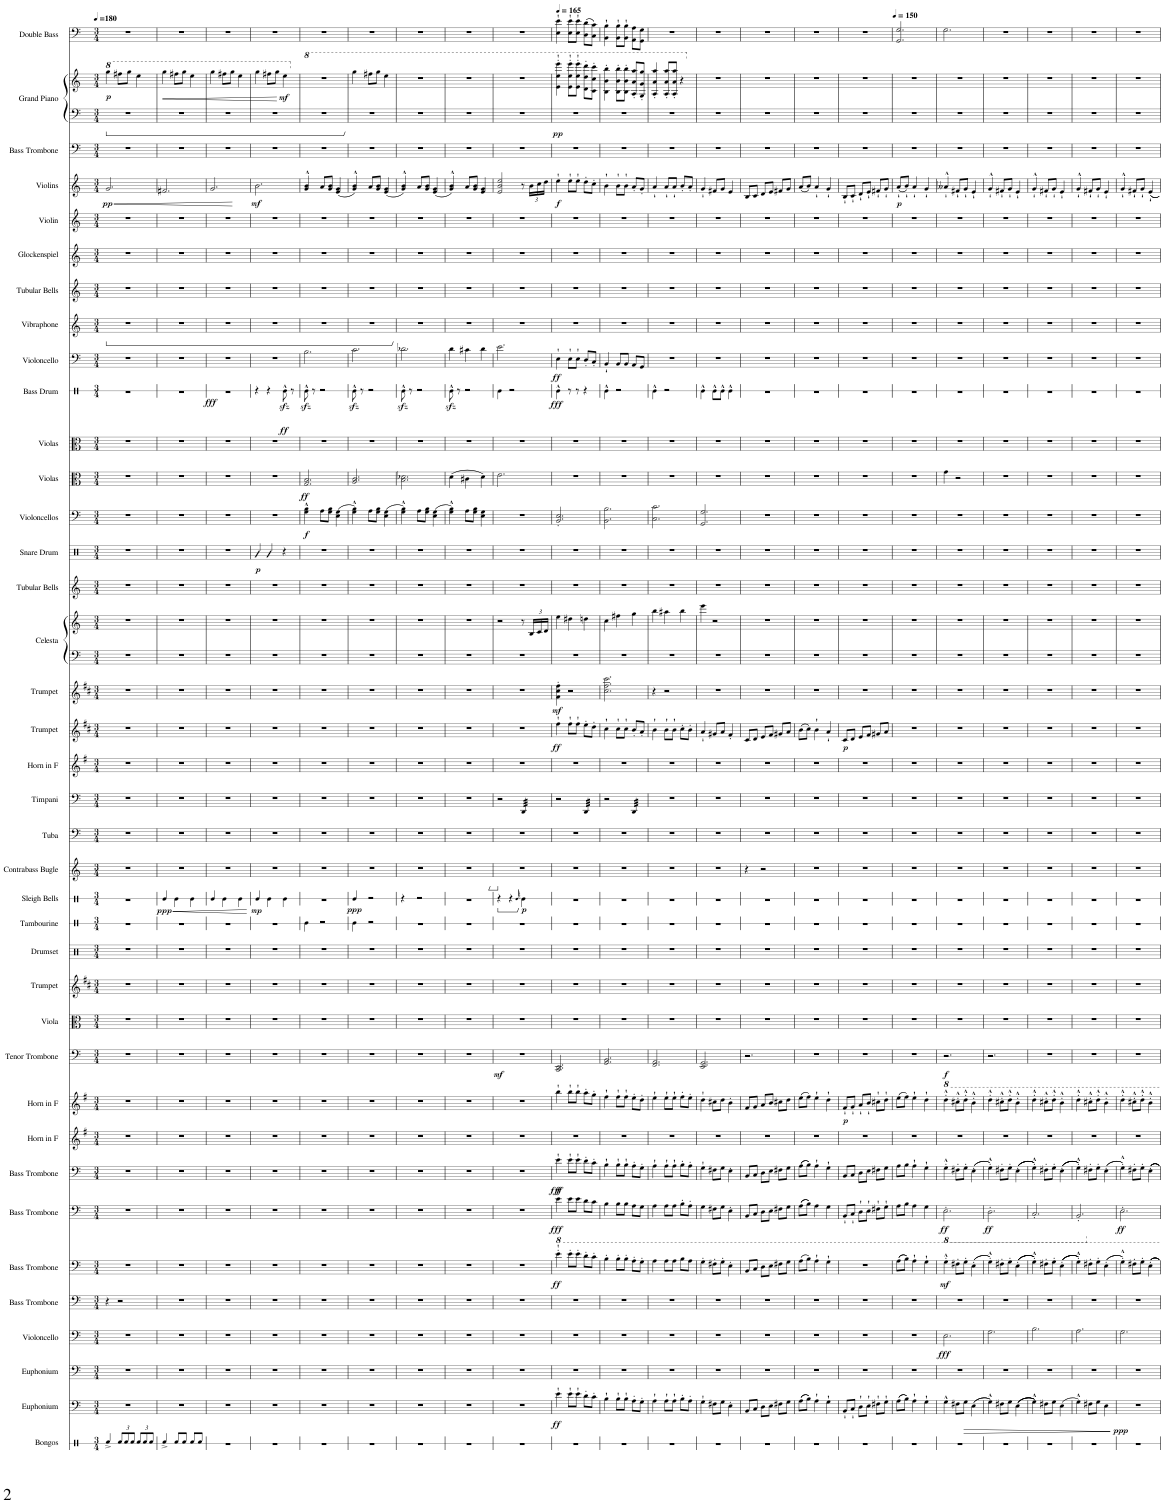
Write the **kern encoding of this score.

**kern	**kern	**dynam	**kern	**kern	**dynam	**kern	**kern	**dynam	**kern	**dynam	**kern	**dynam	**kern	**kern	**dynam	**kern	**dynam	**kern	**kern	**kern	**kern	**kern	**dynam	**kern	**kern	**kern	**kern	**kern	**dynam	**kern	**dynam	**kern	**kern	**kern	**kern	**dynam	**kern	**dynam	**kern	**dynam	**kern	**kern	**dynam	**kern	**dynam	**kern	**kern	**kern	**kern	**kern	**dynam	**kern	**kern	**kern	**dynam	**kern
*part38	*part37	*part37	*part36	*part35	*part35	*part34	*part33	*part33	*part32	*part32	*part31	*part31	*part30	*part29	*part29	*part28	*part28	*part27	*part26	*part25	*part24	*part23	*part23	*part22	*part21	*part20	*part19	*part18	*part18	*part17	*part17	*part16	*part16	*part15	*part14	*part14	*part13	*part13	*part12	*part12	*part11	*part10	*part10	*part9	*part9	*part8	*part7	*part6	*part5	*part4	*part4	*part3	*part2	*part2	*part2	*part1
*staff40	*staff39	*staff39	*staff38	*staff37	*staff37	*staff36	*staff35	*staff35	*staff34	*staff34	*staff33	*staff33	*staff32	*staff31	*staff31	*staff30	*staff30	*staff29	*staff28	*staff27	*staff26	*staff25	*staff25	*staff24	*staff23	*staff22	*staff21	*staff20	*staff20	*staff19	*staff19	*staff18	*staff17	*staff16	*staff15	*staff15	*staff14	*staff14	*staff13	*staff13	*staff12	*staff11	*staff11	*staff10	*staff10	*staff9	*staff8	*staff7	*staff6	*staff5	*staff5	*staff4	*staff3	*staff2	*staff2/3	*staff1
*I"Bongos	*I"Euphonium	*	*I"Euphonium	*I"Violoncello	*	*I"Bass Trombone	*I"Bass Trombone	*	*I"Bass Trombone	*	*I"Bass Trombone	*	*I"Horn in F	*I"Horn in F	*	*I"Tenor Trombone	*	*I"Viola	*I"Trumpet	*I"Drumset	*I"Tambourine	*I"Sleigh Bells	*	*I"Contrabass Bugle	*I"Tuba	*I"Timpani	*I"Horn in F	*I"Trumpet	*	*I"Trumpet	*	*I"Celesta	*	*I"Tubular Bells	*I"Snare Drum	*	*I"Violoncellos	*	*I"Violas	*	*I"Violas	*I"Bass Drum	*	*I"Violoncello	*	*I"Vibraphone	*I"Tubular Bells	*I"Glockenspiel	*I"Violin	*I"Violins	*	*I"Bass Trombone	*I"Grand Piano	*	*	*I"Double Bass
*I'Bo.	*I'Euph.	*	*I'Euph.	*I'Vc.	*	*I'B. Tbn.	*I'B. Tbn.	*	*I'B. Tbn.	*	*I'B. Tbn.	*	*	*	*	*I'T. Tbn.	*	*I'Vla.	*I'Tpt.	*I'Drs.	*I'Tamb.	*I'Sle. Be.	*	*I'Con. Bu.	*I'Tba.	*I'Timp.	*	*I'Tpt.	*	*I'Tpt.	*	*I'Cel.	*	*I'Tu. Be.	*I'S.D.	*	*I'Vcs.	*	*I'Vlas.	*	*I'Vlas.	*I'B. Dr.	*	*I'Vc.	*	*I'Vib.	*I'Tu. Be.	*I'Glk.	*I'Vln.	*I'Vlns.	*	*I'B. Tbn.	*I'Pno.	*	*	*I'Db.
*stria1	*	*	*	*	*	*	*	*	*	*	*	*	*	*	*	*	*	*	*	*	*stria1	*stria1	*	*	*	*	*	*	*	*	*	*	*	*	*	*	*	*	*	*	*	*stria1	*	*	*	*	*	*	*	*	*	*	*	*	*	*
*clefX	*clefF4	*	*clefF4	*clefF4	*	*clefF4	*clefF4	*	*clefF4	*	*clefF4	*	*clefG2	*clefG2	*	*clefF4	*	*clefC3	*clefG2	*clefX	*clefX	*clefX	*	*clefG2	*clefF4	*clefF4	*clefG2	*clefG2	*	*clefG2	*	*clefF4	*clefG2	*clefG2	*clefX	*	*clefF4	*	*clefC3	*	*clefC3	*clefX	*	*clefF4	*	*clefG2	*clefG2	*clefG2	*clefG2	*clefG2	*	*clefF4	*clefF4	*clefG2	*	*clefF4
*	*	*	*	*	*	*	*	*	*	*	*	*	*Trd4c7	*Trd4c7	*	*	*	*	*Trd1c2	*	*	*	*	*Trd14c24	*	*	*Trd4c7	*Trd1c2	*	*Trd1c2	*	*Trd-7c-12	*Trd-7c-12	*	*	*	*	*	*	*	*	*	*	*	*	*	*	*Trd-14c-24	*	*	*	*	*	*	*	*Trd7c12
*k[]	*k[]	*	*k[]	*k[]	*	*k[]	*k[]	*	*k[]	*	*k[]	*	*k[f#]	*k[f#]	*	*k[]	*	*k[]	*k[f#c#]	*k[]	*k[]	*k[]	*	*k[]	*k[]	*k[]	*k[f#]	*k[f#c#]	*	*k[f#c#]	*	*k[]	*k[]	*k[]	*k[]	*	*k[]	*	*k[]	*	*k[]	*k[]	*	*k[]	*	*k[]	*k[]	*k[]	*k[]	*k[]	*	*k[]	*k[]	*k[]	*	*k[]
*M3/4	*M3/4	*	*M3/4	*M3/4	*	*M3/4	*M3/4	*	*M3/4	*	*M3/4	*	*M3/4	*M3/4	*	*M3/4	*	*M3/4	*M3/4	*M3/4	*M3/4	*M3/4	*	*M3/4	*M3/4	*M3/4	*M3/4	*M3/4	*	*M3/4	*	*M3/4	*M3/4	*M3/4	*M3/4	*	*M3/4	*	*M3/4	*	*M3/4	*M3/4	*	*M3/4	*	*M3/4	*M3/4	*M3/4	*M3/4	*M3/4	*	*M3/4	*M3/4	*M3/4	*	*M3/4
*MM180	*MM180	*	*MM180	*MM180	*	*MM180	*MM180	*	*MM180	*	*MM180	*	*MM180	*MM180	*	*MM180	*	*MM180	*MM180	*MM180	*MM180	*MM180	*	*MM180	*MM180	*MM180	*MM180	*MM180	*	*MM180	*	*MM180	*MM180	*MM180	*MM180	*	*MM180	*	*MM180	*	*MM180	*MM180	*	*MM180	*	*MM180	*MM180	*MM180	*MM180	*MM180	*	*MM180	*MM180	*MM180	*	*MM180
=1	=1	=1	=1	=1	=1	=1	=1	=1	=1	=1	=1	=1	=1	=1	=1	=1	=1	=1	=1	=1	=1	=1	=1	=1	=1	=1	=1	=1	=1	=1	=1	=1	=1	=1	=1	=1	=1	=1	=1	=1	=1	=1	=1	=1	=1	=1	=1	=1	=1	=1	=1	=1	=1	=1	=1	=1
!	!	!	!	!	!	!	!	!	!	!	!	!	!	!	!	!	!	!	!	!	!	!	!	!	!	!	!	!	!	!	!	!	!	!	!	!	!	!	!	!	!	!	!	!	!	!	!	!	!	!	!LO:HP:b	!	!	!	!	!
*	*	*	*	*	*	*	*	*	*	*	*	*	*	*	*	*	*	*	*	*	*	*	*	*	*	*	*	*	*	*	*	*	*	*	*	*	*	*	*	*	*	*	*	*	*	*	*	*	*	*	*	*	*	*8va	*	*
!	!	!	!	!	!	!	!	!	!	!	!	!	!	!	!	!	!	!	!	!	!	!	!	!	!	!	!	!	!	!	!	!	!	!	!	!	!	!	!	!	!	!	!	!	!	!	!	!	!	!	!LO:DY:n=1:b	!	!	!	!LO:DY:b	!
4Rf^/	2.r	.	2.r	2.r	.	4r	2.r	.	2.r	.	2.r	.	2.r	2.r	.	2.r	.	2.r	2.r	2.r	2.r	2.r	.	2.r	2.r	2.r	2.r	2.r	.	2.r	.	2.r	2.r	2.r	2.r	.	2.r	.	2.r	.	2.r	2.r	.	2.r	.	2.r	2.r	2.r	2.r	2.g/	< pp	2.r	2.r	4ggg\	p	2.r
*Xbrackettup	*	*	*	*	*	*	*	*	*	*	*	*	*	*	*	*	*	*	*	*	*	*	*	*	*	*	*	*	*	*	*	*	*	*	*	*	*	*	*	*	*	*	*	*	*	*	*	*	*	*	*	*	*	*	*	*
12Rf/L	.	.	.	.	.	2r	.	.	.	.	.	.	.	.	.	.	.	.	.	.	.	.	.	.	.	.	.	.	.	.	.	.	.	.	.	.	.	.	.	.	.	.	.	.	.	.	.	.	.	.	.	.	.	8fff#X\L	.	.
12Rf/	.	.	.	.	.	.	.	.	.	.	.	.	.	.	.	.	.	.	.	.	.	.	.	.	.	.	.	.	.	.	.	.	.	.	.	.	.	.	.	.	.	.	.	.	.	.	.	.	.	.	.	.	.	.	.	.
.	.	.	.	.	.	.	.	.	.	.	.	.	.	.	.	.	.	.	.	.	.	.	.	.	.	.	.	.	.	.	.	.	.	.	.	.	.	.	.	.	.	.	.	.	.	.	.	.	.	.	.	.	.	8ggg\J	.	.
12Rf/J	.	.	.	.	.	.	.	.	.	.	.	.	.	.	.	.	.	.	.	.	.	.	.	.	.	.	.	.	.	.	.	.	.	.	.	.	.	.	.	.	.	.	.	.	.	.	.	.	.	.	.	.	.	.	.	.
12Rf/L	.	.	.	.	.	.	.	.	.	.	.	.	.	.	.	.	.	.	.	.	.	.	.	.	.	.	.	.	.	.	.	.	.	.	.	.	.	.	.	.	.	.	.	.	.	.	.	.	.	.	.	.	.	4eee\	.	.
12Rf/	.	.	.	.	.	.	.	.	.	.	.	.	.	.	.	.	.	.	.	.	.	.	.	.	.	.	.	.	.	.	.	.	.	.	.	.	.	.	.	.	.	.	.	.	.	.	.	.	.	.	.	.	.	.	.	.
12Rf/J	.	.	.	.	.	.	.	.	.	.	.	.	.	.	.	.	.	.	.	.	.	.	.	.	.	.	.	.	.	.	.	.	.	.	.	.	.	.	.	.	.	.	.	.	.	.	.	.	.	.	.	.	.	.	.	.
=2	=2	=2	=2	=2	=2	=2	=2	=2	=2	=2	=2	=2	=2	=2	=2	=2	=2	=2	=2	=2	=2	=2	=2	=2	=2	=2	=2	=2	=2	=2	=2	=2	=2	=2	=2	=2	=2	=2	=2	=2	=2	=2	=2	=2	=2	=2	=2	=2	=2	=2	=2	=2	=2	=2	=2	=2
!	!	!	!	!	!	!	!	!	!	!	!	!	!	!	!	!	!	!	!	!	!	!	!LO:HP:b	!	!	!	!	!	!	!	!	!	!	!	!	!	!	!	!	!	!	!	!	!	!	!	!	!	!	!	!	!	!	!	!LO:HP:b	!
!	!	!	!	!	!	!	!	!	!	!	!	!	!	!	!	!	!	!	!	!	!	!	!LO:DY:n=1:b	!	!	!	!	!	!	!	!	!	!	!	!	!	!	!	!	!	!	!	!	!	!	!	!	!	!	!	!	!	!	!	!	!
4Rf^/	2.r	.	2.r	2.r	.	2.r	2.r	.	2.r	.	2.r	.	2.r	2.r	.	2.r	.	2.r	2.r	2.r	2.r	4Re/	< ppp	2.r	2.r	2.r	2.r	2.r	.	2.r	.	2.r	2.r	2.r	2.r	.	2.r	.	2.r	.	2.r	2.r	.	2.r	.	2.r	2.r	2.r	2.r	2.f#X/	.	2.r	2.r	4ggg\	<	2.r
8Rf/L	.	.	.	.	.	.	.	.	.	.	.	.	.	.	.	.	.	.	.	.	.	4Re\	.	.	.	.	.	.	.	.	.	.	.	.	.	.	.	.	.	.	.	.	.	.	.	.	.	.	.	.	.	.	.	8fff#X\L	.	.
8Rf/J	.	.	.	.	.	.	.	.	.	.	.	.	.	.	.	.	.	.	.	.	.	.	.	.	.	.	.	.	.	.	.	.	.	.	.	.	.	.	.	.	.	.	.	.	.	.	.	.	.	.	.	.	.	8ggg\J	.	.
8Rf/L	.	.	.	.	.	.	.	.	.	.	.	.	.	.	.	.	.	.	.	.	.	4Re\	.	.	.	.	.	.	.	.	.	.	.	.	.	.	.	.	.	.	.	.	.	.	.	.	.	.	.	.	.	.	.	4eee\	.	.
8Rf/J	.	.	.	.	.	.	.	.	.	.	.	.	.	.	.	.	.	.	.	.	.	.	.	.	.	.	.	.	.	.	.	.	.	.	.	.	.	.	.	.	.	.	.	.	.	.	.	.	.	.	.	.	.	.	.	.
=3	=3	=3	=3	=3	=3	=3	=3	=3	=3	=3	=3	=3	=3	=3	=3	=3	=3	=3	=3	=3	=3	=3	=3	=3	=3	=3	=3	=3	=3	=3	=3	=3	=3	=3	=3	=3	=3	=3	=3	=3	=3	=3	=3	=3	=3	=3	=3	=3	=3	=3	=3	=3	=3	=3	=3	=3
!	!	!	!	!	!	!	!	!	!	!	!	!	!	!	!	!	!	!	!	!	!	!	!	!	!	!	!	!	!	!	!	!	!	!	!	!	!	!	!	!	!	!	!LO:DY:b	!	!	!	!	!	!	!	!	!	!	!	!	!
2.r	2.r	.	2.r	2.r	.	2.r	2.r	.	2.r	.	2.r	.	2.r	2.r	.	2.r	.	2.r	2.r	2.r	2.r	4Re/	.	2.r	2.r	2.r	2.r	2.r	.	2.r	.	2.r	2.r	2.r	2.r	.	2.r	.	2.r	.	2.r	2.r	fff	2.r	.	2.r	2.r	2.r	2.r	2.g/	.	2.r	2.r	4ggg\	.	2.r
.	.	.	.	.	.	.	.	.	.	.	.	.	.	.	.	.	.	.	.	.	.	4Re\	.	.	.	.	.	.	.	.	.	.	.	.	.	.	.	.	.	.	.	.	.	.	.	.	.	.	.	.	.	.	.	8fff#X\L	.	.
.	.	.	.	.	.	.	.	.	.	.	.	.	.	.	.	.	.	.	.	.	.	.	.	.	.	.	.	.	.	.	.	.	.	.	.	.	.	.	.	.	.	.	.	.	.	.	.	.	.	.	.	.	.	8ggg\J	.	.
.	.	.	.	.	.	.	.	.	.	.	.	.	.	.	.	.	.	.	.	.	.	4Re\	.	.	.	.	.	.	.	.	.	.	.	.	.	.	.	.	.	.	.	.	.	.	.	.	.	.	.	.	.	.	.	4eee\	.	.
.	.	.	.	.	.	.	.	.	.	.	.	.	.	.	.	.	.	.	.	.	.	.	[	.	.	.	.	.	.	.	.	.	.	.	.	.	.	.	.	.	.	.	.	.	.	.	.	.	.	.	.	.	.	.	.	.
=4	=4	=4	=4	=4	=4	=4	=4	=4	=4	=4	=4	=4	=4	=4	=4	=4	=4	=4	=4	=4	=4	=4	=4	=4	=4	=4	=4	=4	=4	=4	=4	=4	=4	=4	=4	=4	=4	=4	=4	=4	=4	=4	=4	=4	=4	=4	=4	=4	=4	=4	=4	=4	=4	=4	=4	=4
!	!	!	!	!	!	!	!	!	!	!	!	!	!	!	!	!	!	!	!	!	!	!	!LO:DY:b	!	!	!	!	!	!	!	!	!	!	!	!	!LO:DY:b	!	!	!	!	!	!	!	!	!	!	!	!	!	!	!LO:DY:b	!	!	!	!	!
2.r	2.r	.	2.r	2.r	.	2.r	2.r	.	2.r	.	2.r	.	2.r	2.r	.	2.r	.	2.r	2.r	2.r	2.r	4Re/	mp	2.r	2.r	2.r	2.r	2.r	.	2.r	.	2.r	2.r	2.r	4Ra/	p	2.r	.	2.r	.	2.r	4r	.	2.r	.	2.r	2.r	2.r	2.r	2.b\	mf	2.r	2.r	4ggg\	.	2.r
.	.	.	.	.	.	.	.	.	.	.	.	.	.	.	.	.	.	.	.	.	.	4Re\	.	.	.	.	.	.	.	.	.	.	.	.	4Ra/	.	.	.	.	.	.	4r	.	.	.	.	.	.	.	.	.	.	.	8fff#X\L	.	.
.	.	.	.	.	.	.	.	.	.	.	.	.	.	.	.	.	.	.	.	.	.	.	.	.	.	.	.	.	.	.	.	.	.	.	.	.	.	.	.	.	.	.	.	.	.	.	.	.	.	.	.	.	.	8ggg\J	.	.
!	!	!	!	!	!	!	!	!	!	!	!	!	!	!	!	!	!	!	!	!	!	!	!	!	!	!	!	!	!	!	!	!	!	!	!	!	!	!	!	!	!	!	!LO:DY:b	!	!	!	!	!	!	!	!	!	!	!	!LO:DY:b	!
.	.	.	.	.	.	.	.	.	.	.	.	.	.	.	.	.	.	.	.	.	.	4Re\	.	.	.	.	.	.	.	.	.	.	.	.	4r	.	.	.	.	.	.	8Rezz<^^\	ff	.	.	.	.	.	.	.	.	.	.	4eee\	mf	.
.	.	.	.	.	.	.	.	.	.	.	.	.	.	.	.	.	.	.	.	.	.	.	.	.	.	.	.	.	.	.	.	.	.	.	.	.	.	.	.	.	.	8r	.	.	.	.	.	.	.	.	.	.	.	.	.	.
.	.	.	.	.	.	.	.	.	.	.	.	.	.	.	.	.	.	.	.	.	.	.	.	.	.	.	.	.	.	.	.	.	.	.	.	.	.	.	.	.	.	.	.	.	.	.	.	.	.	.	[	.	.	.	[	.
=5	=5	=5	=5	=5	=5	=5	=5	=5	=5	=5	=5	=5	=5	=5	=5	=5	=5	=5	=5	=5	=5	=5	=5	=5	=5	=5	=5	=5	=5	=5	=5	=5	=5	=5	=5	=5	=5	=5	=5	=5	=5	=5	=5	=5	=5	=5	=5	=5	=5	=5	=5	=5	=5	=5	=5	=5
*	*	*	*	*	*	*	*	*	*	*	*	*	*	*	*	*	*	*	*	*	*	*	*	*	*	*	*	*	*	*	*	*	*	*	*	*	*	*	*	*	*	*	*	*	*	*	*	*	*	*	*	*	*	*X8va	*	*
*	*	*	*	*	*	*	*	*	*	*	*	*	*	*	*	*	*	*	*	*	*	*	*	*	*	*	*	*	*	*	*	*	*	*	*	*	*	*	*	*	*	*	*	*	*	*	*	*	*	*	*	*	*	*8va	*	*
!	!	!	!	!	!	!	!	!	!	!	!	!	!	!	!	!	!	!	!	!	!	!	!	!	!	!	!	!	!	!	!	!	!	!	!	!	!	!LO:DY:b	!	!LO:DY:b	!	!	!	!	!	!	!	!	!	!	!	!	!	!	!	!
2.r	2.r	.	2.r	2.r	.	2.r	2.r	.	2.r	.	2.r	.	2.r	2.r	.	2.r	.	2.r	2.r	2.r	4Re\	2.r	.	2.r	2.r	2.r	2.r	2.r	.	2.r	.	2.r	2.r	2.r	2.r	.	4G\^^ 4B\^^	f	2.G/ 2.B/	ff	2.r	8Rezz<^^\	.	2.B\	.	2.r	2.r	2.r	2.r	4g/^^ 4b/^^	.	2.r	2.r	2.r	.	2.r
.	.	.	.	.	.	.	.	.	.	.	.	.	.	.	.	.	.	.	.	.	.	.	.	.	.	.	.	.	.	.	.	.	.	.	.	.	.	.	.	.	.	8r	.	.	.	.	.	.	.	.	.	.	.	.	.	.
.	.	.	.	.	.	.	.	.	.	.	.	.	.	.	.	.	.	.	.	.	2r	.	.	.	.	.	.	.	.	.	.	.	.	.	.	.	8A\L	.	.	.	.	2r	.	.	.	.	.	.	.	8a/L	.	.	.	.	.	.
.	.	.	.	.	.	.	.	.	.	.	.	.	.	.	.	.	.	.	.	.	.	.	.	.	.	.	.	.	.	.	.	.	.	.	.	.	8G\ 8B\J	.	.	.	.	.	.	.	.	.	.	.	.	8g/ 8b/J	.	.	.	.	.	.
.	.	.	.	.	.	.	.	.	.	.	.	.	.	.	.	.	.	.	.	.	.	.	.	.	.	.	.	.	.	.	.	.	.	.	.	.	(4E\ 4G\	.	.	.	.	.	.	.	.	.	.	.	.	(4e/ 4g/	.	.	.	.	.	.
=6	=6	=6	=6	=6	=6	=6	=6	=6	=6	=6	=6	=6	=6	=6	=6	=6	=6	=6	=6	=6	=6	=6	=6	=6	=6	=6	=6	=6	=6	=6	=6	=6	=6	=6	=6	=6	=6	=6	=6	=6	=6	=6	=6	=6	=6	=6	=6	=6	=6	=6	=6	=6	=6	=6	=6	=6
!	!	!	!	!	!	!	!	!	!	!	!	!	!	!	!	!	!	!	!	!	!	!	!LO:DY:b	!	!	!	!	!	!	!	!	!	!	!	!	!	!	!	!	!	!	!	!	!	!	!	!	!	!	!	!	!	!	!	!	!
2.r	2.r	.	2.r	2.r	.	2.r	2.r	.	2.r	.	2.r	.	2.r	2.r	.	2.r	.	2.r	2.r	2.r	4Re\	4Re/	ppp	2.r	2.r	2.r	2.r	2.r	.	2.r	.	2.r	2.r	2.r	2.r	.	4G\^^ 4B\^^)	.	2.A/ 2.c/	.	2.r	8Rezz<^^\	.	2.c\	.	2.r	2.r	2.r	2.r	4g/^^ 4b/^^)	.	2.r	2.r	4ggg\	.	2.r
.	.	.	.	.	.	.	.	.	.	.	.	.	.	.	.	.	.	.	.	.	.	.	.	.	.	.	.	.	.	.	.	.	.	.	.	.	.	.	.	.	.	8r	.	.	.	.	.	.	.	.	.	.	.	.	.	.
.	.	.	.	.	.	.	.	.	.	.	.	.	.	.	.	.	.	.	.	.	2r	2r	.	.	.	.	.	.	.	.	.	.	.	.	.	.	8A\L	.	.	.	.	2r	.	.	.	.	.	.	.	8a/L	.	.	.	8fff#X\L	.	.
.	.	.	.	.	.	.	.	.	.	.	.	.	.	.	.	.	.	.	.	.	.	.	.	.	.	.	.	.	.	.	.	.	.	.	.	.	8G\ 8B\J	.	.	.	.	.	.	.	.	.	.	.	.	8g/ 8b/J	.	.	.	8ggg\J	.	.
.	.	.	.	.	.	.	.	.	.	.	.	.	.	.	.	.	.	.	.	.	.	.	.	.	.	.	.	.	.	.	.	.	.	.	.	.	(4E\ 4G\	.	.	.	.	.	.	.	.	.	.	.	.	(4e/ 4g/	.	.	.	4eee\	.	.
=7	=7	=7	=7	=7	=7	=7	=7	=7	=7	=7	=7	=7	=7	=7	=7	=7	=7	=7	=7	=7	=7	=7	=7	=7	=7	=7	=7	=7	=7	=7	=7	=7	=7	=7	=7	=7	=7	=7	=7	=7	=7	=7	=7	=7	=7	=7	=7	=7	=7	=7	=7	=7	=7	=7	=7	=7
2.r	2.r	.	2.r	2.r	.	2.r	2.r	.	2.r	.	2.r	.	2.r	2.r	.	2.r	.	2.r	2.r	2.r	2.r	4r	.	2.r	2.r	2.r	2.r	2.r	.	2.r	.	2.r	2.r	2.r	2.r	.	4G\^^ 4B\^^)	.	2.B\ 2.d-X\	.	2.r	8Rezz<^^\	.	2.d-X\	.	2.r	2.r	2.r	2.r	4g/^^ 4b/^^)	.	2.r	2.r	2.r	.	2.r
.	.	.	.	.	.	.	.	.	.	.	.	.	.	.	.	.	.	.	.	.	.	.	.	.	.	.	.	.	.	.	.	.	.	.	.	.	.	.	.	.	.	8r	.	.	.	.	.	.	.	.	.	.	.	.	.	.
.	.	.	.	.	.	.	.	.	.	.	.	.	.	.	.	.	.	.	.	.	.	2r	.	.	.	.	.	.	.	.	.	.	.	.	.	.	8A\L	.	.	.	.	2r	.	.	.	.	.	.	.	8a/L	.	.	.	.	.	.
.	.	.	.	.	.	.	.	.	.	.	.	.	.	.	.	.	.	.	.	.	.	.	.	.	.	.	.	.	.	.	.	.	.	.	.	.	8G\ 8B\J	.	.	.	.	.	.	.	.	.	.	.	.	8g/ 8b/J	.	.	.	.	.	.
.	.	.	.	.	.	.	.	.	.	.	.	.	.	.	.	.	.	.	.	.	.	.	.	.	.	.	.	.	.	.	.	.	.	.	.	.	(4E\ 4G\	.	.	.	.	.	.	.	.	.	.	.	.	(4e/ 4g/	.	.	.	.	.	.
=8	=8	=8	=8	=8	=8	=8	=8	=8	=8	=8	=8	=8	=8	=8	=8	=8	=8	=8	=8	=8	=8	=8	=8	=8	=8	=8	=8	=8	=8	=8	=8	=8	=8	=8	=8	=8	=8	=8	=8	=8	=8	=8	=8	=8	=8	=8	=8	=8	=8	=8	=8	=8	=8	=8	=8	=8
2.r	2.r	.	2.r	2.r	.	2.r	2.r	.	2.r	.	2.r	.	2.r	2.r	.	2.r	.	2.r	2.r	2.r	2.r	2.r	.	2.r	2.r	2.r	2.r	2.r	.	2.r	.	2.r	2.r	2.r	2.r	.	4G\^^ 4B\^^)	.	(4d\	.	2.r	8Rezz<^^\	.	4d\	.	2.r	2.r	2.r	2.r	4g/^^ 4b/^^)	.	2.r	2.r	2.r	.	2.r
.	.	.	.	.	.	.	.	.	.	.	.	.	.	.	.	.	.	.	.	.	.	.	.	.	.	.	.	.	.	.	.	.	.	.	.	.	.	.	.	.	.	8r	.	.	.	.	.	.	.	.	.	.	.	.	.	.
.	.	.	.	.	.	.	.	.	.	.	.	.	.	.	.	.	.	.	.	.	.	.	.	.	.	.	.	.	.	.	.	.	.	.	.	.	8A\L	.	4c#X\	.	.	2r	.	4c#X\	.	.	.	.	.	8a/L	.	.	.	.	.	.
.	.	.	.	.	.	.	.	.	.	.	.	.	.	.	.	.	.	.	.	.	.	.	.	.	.	.	.	.	.	.	.	.	.	.	.	.	8G\ 8B\J	.	.	.	.	.	.	.	.	.	.	.	.	8g/ 8b/J	.	.	.	.	.	.
.	.	.	.	.	.	.	.	.	.	.	.	.	.	.	.	.	.	.	.	.	.	.	.	.	.	.	.	.	.	.	.	.	.	.	.	.	4E\ 4G\	.	4d\)	.	.	.	.	4d\	.	.	.	.	.	4e/ 4g/	.	.	.	.	.	.
=9	=9	=9	=9	=9	=9	=9	=9	=9	=9	=9	=9	=9	=9	=9	=9	=9	=9	=9	=9	=9	=9	=9	=9	=9	=9	=9	=9	=9	=9	=9	=9	=9	=9	=9	=9	=9	=9	=9	=9	=9	=9	=9	=9	=9	=9	=9	=9	=9	=9	=9	=9	=9	=9	=9	=9	=9
!	!	!	!	!	!	!	!	!	!	!	!	!	!	!	!	!	!LO:DY:b	!	!	!	!	!	!	!	!	!	!	!	!	!	!	!	!	!	!	!	!	!	!	!	!	!	!	!	!	!	!	!	!	!	!	!	!	!	!	!
2.r	2.r	.	2.r	2.r	.	2.r	2.r	.	2.r	.	2.r	.	2.r	2.r	.	2.r	mf	2.r	2.r	2.r	2.r	4r	.	2.r	2.r	2r	2.r	2.r	.	2.r	.	2.r	2r	2.r	2.r	.	2.r	.	2.e\	.	2.r	4Re\	.	2.e\	.	2.r	2.r	2.r	2.r	2e/ 2b/ 2ee/	.	2.r	2.r	2.r	.	2.r
.	.	.	.	.	.	.	.	.	.	.	.	.	.	.	.	.	.	.	.	.	.	4r	.	.	.	.	.	.	.	.	.	.	.	.	.	.	.	.	.	.	.	2r	.	.	.	.	.	.	.	.	.	.	.	.	.	.
.	.	.	.	.	.	.	.	.	.	.	.	.	.	.	.	.	.	.	.	.	.	32qRe/	.	.	.	.	.	.	.	.	.	.	.	.	.	.	.	.	.	.	.	.	.	.	.	.	.	.	.	.	.	.	.	.	.	.
!	!	!	!	!	!	!	!	!	!	!	!	!	!	!	!	!	!	!	!	!	!	!	!LO:DY:b	!	!	!	!	!	!	!	!	!	!	!	!	!	!	!	!	!	!	!	!	!	!	!	!	!	!	!	!	!	!	!	!	!
*	*	*	*	*	*	*	*	*	*	*	*	*	*	*	*	*	*	*	*	*	*	*	*	*	*	*tremolo	*	*	*	*	*	*	*	*	*	*	*	*	*	*	*	*	*	*	*	*	*	*	*	*	*	*	*	*	*	*
.	.	.	.	.	.	.	.	.	.	.	.	.	.	.	.	.	.	.	.	.	.	4Re\	p	.	.	32DD/LLL	.	.	.	.	.	.	8r	.	.	.	.	.	.	.	.	.	.	.	.	.	.	.	.	8r	.	.	.	.	.	.
.	.	.	.	.	.	.	.	.	.	.	.	.	.	.	.	.	.	.	.	.	.	.	.	.	.	32DD/	.	.	.	.	.	.	.	.	.	.	.	.	.	.	.	.	.	.	.	.	.	.	.	.	.	.	.	.	.	.
.	.	.	.	.	.	.	.	.	.	.	.	.	.	.	.	.	.	.	.	.	.	.	.	.	.	32DD/	.	.	.	.	.	.	.	.	.	.	.	.	.	.	.	.	.	.	.	.	.	.	.	.	.	.	.	.	.	.
.	.	.	.	.	.	.	.	.	.	.	.	.	.	.	.	.	.	.	.	.	.	.	.	.	.	32DD/	.	.	.	.	.	.	.	.	.	.	.	.	.	.	.	.	.	.	.	.	.	.	.	.	.	.	.	.	.	.
*	*	*	*	*	*	*	*	*	*	*	*	*	*	*	*	*	*	*	*	*	*	*	*	*	*	*	*	*	*	*	*	*	*Xbrackettup	*	*	*	*	*	*	*	*	*	*	*	*	*	*	*	*	*Xbrackettup	*	*	*	*	*	*
.	.	.	.	.	.	.	.	.	.	.	.	.	.	.	.	.	.	.	.	.	.	.	.	.	.	32DD/	.	.	.	.	.	.	24B/LL	.	.	.	.	.	.	.	.	.	.	.	.	.	.	.	.	24b\LL	.	.	.	.	.	.
.	.	.	.	.	.	.	.	.	.	.	.	.	.	.	.	.	.	.	.	.	.	.	.	.	.	32DD/	.	.	.	.	.	.	.	.	.	.	.	.	.	.	.	.	.	.	.	.	.	.	.	.	.	.	.	.	.	.
.	.	.	.	.	.	.	.	.	.	.	.	.	.	.	.	.	.	.	.	.	.	.	.	.	.	.	.	.	.	.	.	.	24c/	.	.	.	.	.	.	.	.	.	.	.	.	.	.	.	.	24cc\	.	.	.	.	.	.
.	.	.	.	.	.	.	.	.	.	.	.	.	.	.	.	.	.	.	.	.	.	.	.	.	.	32DD/	.	.	.	.	.	.	.	.	.	.	.	.	.	.	.	.	.	.	.	.	.	.	.	.	.	.	.	.	.	.
.	.	.	.	.	.	.	.	.	.	.	.	.	.	.	.	.	.	.	.	.	.	.	.	.	.	.	.	.	.	.	.	.	24d/JJ	.	.	.	.	.	.	.	.	.	.	.	.	.	.	.	.	24dd\JJ	.	.	.	.	.	.
.	.	.	.	.	.	.	.	.	.	.	.	.	.	.	.	.	.	.	.	.	.	.	.	.	.	32DD/JJJ	.	.	.	.	.	.	.	.	.	.	.	.	.	.	.	.	.	.	.	.	.	.	.	.	.	.	.	.	.	.
=10	=10	=10	=10	=10	=10	=10	=10	=10	=10	=10	=10	=10	=10	=10	=10	=10	=10	=10	=10	=10	=10	=10	=10	=10	=10	=10	=10	=10	=10	=10	=10	=10	=10	=10	=10	=10	=10	=10	=10	=10	=10	=10	=10	=10	=10	=10	=10	=10	=10	=10	=10	=10	=10	=10	=10	=10
*	*	*	*	*	*	*	*	*	*8ba	*	*	*	*	*	*	*	*	*	*	*	*	*	*	*	*	*	*	*	*	*	*	*	*	*	*	*	*	*	*	*	*	*	*	*	*	*	*	*	*	*	*	*	*	*	*	*
*	*	*	*	*	*	*	*	*	*	*	*	*	*	*	*	*	*	*	*	*	*	*	*	*	*	*	*	*	*	*	*	*	*	*	*	*	*	*	*	*	*	*	*	*	*	*	*	*	*	*	*	*	*	*	*	*MM165
!	!	!LO:DY:b	!	!	!	!	!	!LO:DY:b	!	!LO:DY:b	!	!LO:DY:b	!	!	!	!	!	!	!	!	!	!	!	!	!	!	!	!	!	!	!	!	!	!	!	!	!	!	!	!	!	!	!	!	!	!	!	!	!	!	!	!	!	!	!	!
!	!	!	!	!	!	!	!	!	!	!	!	!LO:DY:n=1:b	!	!	!	!	!	!	!	!	!	!	!	!	!	!	!	!	!LO:DY:b	!	!LO:DY:b	!	!	!	!	!	!	!	!	!	!	!	!LO:DY:b	!	!LO:DY:b	!	!	!	!	!	!LO:DY:b	!	!	!	!LO:DY:b=2	!
2.r	4e`\	ff	2.r	2.r	.	2.r	4e'`\	ff	4E\	fff	4e`\	f fff	2.r	4bb`\	.	2.CC/ 2.EE/	.	2.r	2.r	2.r	2.r	2.r	.	2.r	2.r	2r	2.r	4ff#`\	ff	4f#\' 4cc#\' 4ff#\'	mf	2.r	4ee\	2.r	2.r	.	2.BB/' 2.E/'	.	2.r	.	2.r	4Re^^\	fff	4E`\	ff	2.r	2.r	2.r	2.r	4ee`\	f	2.r	2.r	4ee\'` 4eee\'` 4eeee\'`	pp	4E\` 4e\`
.	8e`\L	.	.	.	.	.	8e'\L	.	8E\L	.	8e`\L	.	.	8bb`\L	.	.	.	.	.	.	.	.	.	.	.	.	.	8ff#`\L	.	2r	.	.	4dd#X\	.	.	.	.	.	.	.	.	8r	.	8E`\L	.	.	.	.	.	8ee`\L	.	.	.	8ee\'` 8eee\'` 8eeee\'`L	.	8E\` 8e\`L
.	8e`\J	.	.	.	.	.	8e'\J	.	8E\J	.	8e`\J	.	.	8bb`\J	.	.	.	.	.	.	.	.	.	.	.	.	.	8ff#`\J	.	.	.	.	.	.	.	.	.	.	.	.	.	8r	.	8E`\J	.	.	.	.	.	8ee`\J	.	.	.	8ee\'` 8eee\'` 8eeee\'`J	.	8E\` 8e\`J
.	8d'\L	.	.	.	.	.	8d'\L	.	8D\L	.	8d'\L	.	.	8aa'\L	.	.	.	.	.	.	.	.	.	.	.	32DD/LLL	.	8ee'\L	.	.	.	.	4ddn\	.	.	.	.	.	.	.	.	4r	.	8D'/L	.	.	.	.	.	8dd'\L	.	.	.	8dd\' 8ddd\' 8dddd\'L	.	(8D\ 8d\L
.	.	.	.	.	.	.	.	.	.	.	.	.	.	.	.	.	.	.	.	.	.	.	.	.	.	32DD/	.	.	.	.	.	.	.	.	.	.	.	.	.	.	.	.	.	.	.	.	.	.	.	.	.	.	.	.	.	.
.	.	.	.	.	.	.	.	.	.	.	.	.	.	.	.	.	.	.	.	.	.	.	.	.	.	32DD/	.	.	.	.	.	.	.	.	.	.	.	.	.	.	.	.	.	.	.	.	.	.	.	.	.	.	.	.	.	.
.	.	.	.	.	.	.	.	.	.	.	.	.	.	.	.	.	.	.	.	.	.	.	.	.	.	32DD/	.	.	.	.	.	.	.	.	.	.	.	.	.	.	.	.	.	.	.	.	.	.	.	.	.	.	.	.	.	.
.	8c'\J	.	.	.	.	.	8c'\J	.	8C\J	.	8c'\J	.	.	8gg'\J	.	.	.	.	.	.	.	.	.	.	.	32DD/	.	8dd'\J	.	.	.	.	.	.	.	.	.	.	.	.	.	.	.	8C'/J	.	.	.	.	.	8cc'\J	.	.	.	8cc\' 8ccc\' 8cccc\'J	.	8C\ 8c\J)
.	.	.	.	.	.	.	.	.	.	.	.	.	.	.	.	.	.	.	.	.	.	.	.	.	.	32DD/	.	.	.	.	.	.	.	.	.	.	.	.	.	.	.	.	.	.	.	.	.	.	.	.	.	.	.	.	.	.
.	.	.	.	.	.	.	.	.	.	.	.	.	.	.	.	.	.	.	.	.	.	.	.	.	.	32DD/	.	.	.	.	.	.	.	.	.	.	.	.	.	.	.	.	.	.	.	.	.	.	.	.	.	.	.	.	.	.
.	.	.	.	.	.	.	.	.	.	.	.	.	.	.	.	.	.	.	.	.	.	.	.	.	.	32DD/JJJ	.	.	.	.	.	.	.	.	.	.	.	.	.	.	.	.	.	.	.	.	.	.	.	.	.	.	.	.	.	.
=11	=11	=11	=11	=11	=11	=11	=11	=11	=11	=11	=11	=11	=11	=11	=11	=11	=11	=11	=11	=11	=11	=11	=11	=11	=11	=11	=11	=11	=11	=11	=11	=11	=11	=11	=11	=11	=11	=11	=11	=11	=11	=11	=11	=11	=11	=11	=11	=11	=11	=11	=11	=11	=11	=11	=11	=11
2.r	4B`\	.	2.r	2.r	.	2.r	4B'\	.	4BB\	.	4B`\	.	2.r	4ff#`\	.	2.GG/ 2.BB/	.	2.r	2.r	2.r	2.r	2.r	.	2.r	2.r	2r	2.r	4cc#`\	.	2.cc#\ 2.ff#\ 2.ccc#\	.	2.r	4cc\	2.r	2.r	.	2.BB\ 2.B\	.	2.r	.	2.r	4Re^^\	.	4BB`/	.	2.r	2.r	2.r	2.r	4b`\	.	2.r	2.r	4b\' 4bb\' 4bbb\'	.	4BB\` 4B\`
.	8B`\L	.	.	.	.	.	8B'\L	.	8BB\L	.	8B`\L	.	.	8ff#`\L	.	.	.	.	.	.	.	.	.	.	.	.	.	8cc#`\L	.	.	.	.	4ff#X\	.	.	.	.	.	.	.	.	2r	.	8BB/L	.	.	.	.	.	8b`\L	.	.	.	8b\' 8bb\' 8bbb\'L	.	8BB\` 8B\`L
.	8B`\J	.	.	.	.	.	8B'\J	.	8BB\J	.	8B`\J	.	.	8ff#`\J	.	.	.	.	.	.	.	.	.	.	.	.	.	8cc#`\J	.	.	.	.	.	.	.	.	.	.	.	.	.	.	.	8BB/J	.	.	.	.	.	8b`\J	.	.	.	8b\' 8bb\' 8bbb\'J	.	8BB\` 8B\`J
.	8A'\L	.	.	.	.	.	8A'\L	.	8AA\L	.	8A'\L	.	.	8ee'\L	.	.	.	.	.	.	.	.	.	.	.	32DD/LLL	.	8b'/L	.	.	.	.	4gg\	.	.	.	.	.	.	.	.	.	.	8AA/L	.	.	.	.	.	8a'/L	.	.	.	8a/' 8aa/' 8aaa/'L	.	8AA\ 8A\L
.	.	.	.	.	.	.	.	.	.	.	.	.	.	.	.	.	.	.	.	.	.	.	.	.	.	32DD/	.	.	.	.	.	.	.	.	.	.	.	.	.	.	.	.	.	.	.	.	.	.	.	.	.	.	.	.	.	.
.	.	.	.	.	.	.	.	.	.	.	.	.	.	.	.	.	.	.	.	.	.	.	.	.	.	32DD/	.	.	.	.	.	.	.	.	.	.	.	.	.	.	.	.	.	.	.	.	.	.	.	.	.	.	.	.	.	.
.	.	.	.	.	.	.	.	.	.	.	.	.	.	.	.	.	.	.	.	.	.	.	.	.	.	32DD/	.	.	.	.	.	.	.	.	.	.	.	.	.	.	.	.	.	.	.	.	.	.	.	.	.	.	.	.	.	.
.	8G'\J	.	.	.	.	.	8G'\J	.	8GG\J	.	8G'\J	.	.	8dd'\J	.	.	.	.	.	.	.	.	.	.	.	32DD/	.	8a'/J	.	.	.	.	.	.	.	.	.	.	.	.	.	.	.	8GG/J	.	.	.	.	.	8g'/J	.	.	.	8g/' 8gg/' 8ggg/'J	.	8GG\ 8G\J
.	.	.	.	.	.	.	.	.	.	.	.	.	.	.	.	.	.	.	.	.	.	.	.	.	.	32DD/	.	.	.	.	.	.	.	.	.	.	.	.	.	.	.	.	.	.	.	.	.	.	.	.	.	.	.	.	.	.
.	.	.	.	.	.	.	.	.	.	.	.	.	.	.	.	.	.	.	.	.	.	.	.	.	.	32DD/	.	.	.	.	.	.	.	.	.	.	.	.	.	.	.	.	.	.	.	.	.	.	.	.	.	.	.	.	.	.
.	.	.	.	.	.	.	.	.	.	.	.	.	.	.	.	.	.	.	.	.	.	.	.	.	.	32DD/JJJ	.	.	.	.	.	.	.	.	.	.	.	.	.	.	.	.	.	.	.	.	.	.	.	.	.	.	.	.	.	.
*	*	*	*	*	*	*	*	*	*	*	*	*	*	*	*	*	*	*	*	*	*	*	*	*	*	*Xtremolo	*	*	*	*	*	*	*	*	*	*	*	*	*	*	*	*	*	*	*	*	*	*	*	*	*	*	*	*	*	*
=12	=12	=12	=12	=12	=12	=12	=12	=12	=12	=12	=12	=12	=12	=12	=12	=12	=12	=12	=12	=12	=12	=12	=12	=12	=12	=12	=12	=12	=12	=12	=12	=12	=12	=12	=12	=12	=12	=12	=12	=12	=12	=12	=12	=12	=12	=12	=12	=12	=12	=12	=12	=12	=12	=12	=12	=12
2.r	4A`\	.	2.r	2.r	.	2.r	4A\	.	4AA\	.	4A`\	.	2.r	4ee`\	.	2.FF/ 2.AA/	.	2.r	2.r	2.r	2.r	2.r	.	2.r	2.r	2.r	2.r	4b`\	.	4r	.	2.r	4bb\	2.r	2.r	.	2.C\ 2.c\	.	2.r	.	2.r	4Re^^\	.	2.r	.	2.r	2.r	2.r	2.r	4a`/	.	2.r	2.r	4a/' 4aa/' 4aaa/'	.	2.r
.	8A`\L	.	.	.	.	.	8A\L	.	8AA\L	.	8A`\L	.	.	8ee`\L	.	.	.	.	.	.	.	.	.	.	.	.	.	8b`\L	.	2r	.	.	4aa#X\	.	.	.	.	.	.	.	.	2r	.	.	.	.	.	.	.	8a`/L	.	.	.	8a/' 8aa/' 8aaa/'L	.	.
.	8A`\J	.	.	.	.	.	8A\J	.	8AA\J	.	8A`\J	.	.	8ee`\J	.	.	.	.	.	.	.	.	.	.	.	.	.	8b`\J	.	.	.	.	.	.	.	.	.	.	.	.	.	.	.	.	.	.	.	.	.	8a`/J	.	.	.	8a/' 8aa/' 8aaa/'J	.	.
.	8B'\L	.	.	.	.	.	8B\L	.	8BB'\L	.	8B'\L	.	.	8ff#'\L	.	.	.	.	.	.	.	.	.	.	.	.	.	8cc#'\L	.	.	.	.	4bb\	.	.	.	.	.	.	.	.	.	.	.	.	.	.	.	.	8b'/L	.	.	.	4r	.	.
.	8A'\J	.	.	.	.	.	8A\J	.	8AA'\J	.	8A'\J	.	.	8ee'\J	.	.	.	.	.	.	.	.	.	.	.	.	.	8b'\J	.	.	.	.	.	.	.	.	.	.	.	.	.	.	.	.	.	.	.	.	.	8a'/J	.	.	.	.	.	.
=13	=13	=13	=13	=13	=13	=13	=13	=13	=13	=13	=13	=13	=13	=13	=13	=13	=13	=13	=13	=13	=13	=13	=13	=13	=13	=13	=13	=13	=13	=13	=13	=13	=13	=13	=13	=13	=13	=13	=13	=13	=13	=13	=13	=13	=13	=13	=13	=13	=13	=13	=13	=13	=13	=13	=13	=13
*	*	*	*	*	*	*	*	*	*	*	*	*	*	*	*	*	*	*	*	*	*	*	*	*	*	*	*	*	*	*	*	*	*	*	*	*	*	*	*	*	*	*	*	*	*	*	*	*	*	*	*	*	*	*X8va	*	*
2.r	4G`\	.	2.r	2.r	.	2.r	4G'\	.	4GG\	.	4G`\	.	2.r	4dd`\	.	2.EE/ 2.GG/	.	2.r	2.r	2.r	2.r	2.r	.	2.r	2.r	2.r	2.r	4a`/	.	2.r	.	2.r	4eee\	2.r	2.r	.	2.GG/ 2.G/	.	2.r	.	2.r	4Re^^\	.	2.r	.	2.r	2.r	2.r	2.r	4g`/	.	2.r	2.r	2.r	.	2.r
.	8F#X\L	.	.	.	.	.	8F#X'\L	.	8FF#X\L	.	8F#X\L	.	.	8cc#X\L	.	.	.	.	.	.	.	.	.	.	.	.	.	8g#X/L	.	.	.	.	2r	.	.	.	.	.	.	.	.	8Re^^\L	.	.	.	.	.	.	.	8f#X/L	.	.	.	.	.	.
.	8G\J	.	.	.	.	.	8G'\J	.	8GG\J	.	8G\J	.	.	8dd\J	.	.	.	.	.	.	.	.	.	.	.	.	.	8a/J	.	.	.	.	.	.	.	.	.	.	.	.	.	8Re^^\J	.	.	.	.	.	.	.	8g/J	.	.	.	.	.	.
.	4E'\	.	.	.	.	.	4E'\	.	4EE'\	.	4E'\	.	.	4b'\	.	.	.	.	.	.	.	.	.	.	.	.	.	4f#'/	.	.	.	.	.	.	.	.	.	.	.	.	.	4Re^^\	.	.	.	.	.	.	.	4e/	.	.	.	.	.	.
=14	=14	=14	=14	=14	=14	=14	=14	=14	=14	=14	=14	=14	=14	=14	=14	=14	=14	=14	=14	=14	=14	=14	=14	=14	=14	=14	=14	=14	=14	=14	=14	=14	=14	=14	=14	=14	=14	=14	=14	=14	=14	=14	=14	=14	=14	=14	=14	=14	=14	=14	=14	=14	=14	=14	=14	=14
2.r	8BB/L	.	2.r	2.r	.	2.r	8BB/L	.	8BBB/L	.	8BB/L	.	2.r	8f#/L	.	2.r	.	2.r	2.r	2.r	2.r	2.r	.	4r	2.r	2.r	2.r	8c#/L	.	2.r	.	2.r	2.r	2.r	2.r	.	2.r	.	2.r	.	2.r	2.r	.	2.r	.	2.r	2.r	2.r	2.r	8B/L	.	2.r	2.r	2.r	.	2.r
.	8C/J	.	.	.	.	.	8C/J	.	8CC/J	.	8C/J	.	.	8g/J	.	.	.	.	.	.	.	.	.	.	.	.	.	8d/J	.	.	.	.	.	.	.	.	.	.	.	.	.	.	.	.	.	.	.	.	.	8c/J	.	.	.	.	.	.
.	8D\L	.	.	.	.	.	8D\L	.	8DD\L	.	8D\L	.	.	8a/L	.	.	.	.	.	.	.	.	.	2r	.	.	.	8e/L	.	.	.	.	.	.	.	.	.	.	.	.	.	.	.	.	.	.	.	.	.	8d/L	.	.	.	.	.	.
.	8E\J	.	.	.	.	.	8E\J	.	8EE\J	.	8E\J	.	.	8b/J	.	.	.	.	.	.	.	.	.	.	.	.	.	8f#/J	.	.	.	.	.	.	.	.	.	.	.	.	.	.	.	.	.	.	.	.	.	8e/J	.	.	.	.	.	.
.	8F#X\L	.	.	.	.	.	8F#X\L	.	8FF#X\L	.	8F#X\L	.	.	8cc#X\L	.	.	.	.	.	.	.	.	.	.	.	.	.	8g#X/L	.	.	.	.	.	.	.	.	.	.	.	.	.	.	.	.	.	.	.	.	.	8f#X/L	.	.	.	.	.	.
.	8G\J	.	.	.	.	.	8G\J	.	8GG\J	.	8G\J	.	.	8dd\J	.	.	.	.	.	.	.	.	.	.	.	.	.	8a/J	.	.	.	.	.	.	.	.	.	.	.	.	.	.	.	.	.	.	.	.	.	8g/J	.	.	.	.	.	.
=15	=15	=15	=15	=15	=15	=15	=15	=15	=15	=15	=15	=15	=15	=15	=15	=15	=15	=15	=15	=15	=15	=15	=15	=15	=15	=15	=15	=15	=15	=15	=15	=15	=15	=15	=15	=15	=15	=15	=15	=15	=15	=15	=15	=15	=15	=15	=15	=15	=15	=15	=15	=15	=15	=15	=15	=15
2.r	((8A\L	.	2.r	2.r	.	2.r	(8A\L	.	((8AA\L	.	((8A\L	.	2.r	(8ee\L	.	2.r	.	2.r	2.r	2.r	2.r	2.r	.	2.r	2.r	2.r	2.r	(8b\L	.	2.r	.	2.r	2.r	2.r	2.r	.	2.r	.	2.r	.	2.r	2.r	.	2.r	.	2.r	2.r	2.r	2.r	(8a/L	.	2.r	2.r	2.r	.	2.r
.	8B\J))	.	.	.	.	.	8B\J)	.	8BB\J))	.	8B\J))	.	.	8ff#\J)	.	.	.	.	.	.	.	.	.	.	.	.	.	8cc#\J)	.	.	.	.	.	.	.	.	.	.	.	.	.	.	.	.	.	.	.	.	.	8b/J)	.	.	.	.	.	.
.	4A`\	.	.	.	.	.	4A`\	.	4AA\	.	4A`\	.	.	4ee`\	.	.	.	.	.	.	.	.	.	.	.	.	.	4b`\	.	.	.	.	.	.	.	.	.	.	.	.	.	.	.	.	.	.	.	.	.	4a`/	.	.	.	.	.	.
.	4G`\	.	.	.	.	.	4G`\	.	4GG\	.	4G`\	.	.	4dd`\	.	.	.	.	.	.	.	.	.	.	.	.	.	4a`/	.	.	.	.	.	.	.	.	.	.	.	.	.	.	.	.	.	.	.	.	.	4g`/	.	.	.	.	.	.
=16	=16	=16	=16	=16	=16	=16	=16	=16	=16	=16	=16	=16	=16	=16	=16	=16	=16	=16	=16	=16	=16	=16	=16	=16	=16	=16	=16	=16	=16	=16	=16	=16	=16	=16	=16	=16	=16	=16	=16	=16	=16	=16	=16	=16	=16	=16	=16	=16	=16	=16	=16	=16	=16	=16	=16	=16
!	!	!	!	!	!	!	!	!	!	!	!	!	!	!	!LO:DY:b	!	!	!	!	!	!	!	!	!	!	!	!	!	!LO:DY:b	!	!	!	!	!	!	!	!	!	!	!	!	!	!	!	!	!	!	!	!	!	!	!	!	!	!	!
2.r	8BB`/L	.	2.r	2.r	.	2.r	2.r	.	8BBB`/L	.	8BB/L	.	2.r	8f#`/L	p	2.r	.	2.r	2.r	2.r	2.r	2.r	.	2.r	2.r	2.r	2.r	8c#/L	p	2.r	.	2.r	2.r	2.r	2.r	.	2.r	.	2.r	.	2.r	2.r	.	2.r	.	2.r	2.r	2.r	2.r	8B`/L	.	2.r	2.r	2.r	.	2.r
.	8C`/J	.	.	.	.	.	.	.	8CC`/J	.	8C/J	.	.	8g`/J	.	.	.	.	.	.	.	.	.	.	.	.	.	8d/J	.	.	.	.	.	.	.	.	.	.	.	.	.	.	.	.	.	.	.	.	.	8c`/J	.	.	.	.	.	.
.	8D`\L	.	.	.	.	.	.	.	8DD`\L	.	8D\L	.	.	8a`/L	.	.	.	.	.	.	.	.	.	.	.	.	.	8e/L	.	.	.	.	.	.	.	.	.	.	.	.	.	.	.	.	.	.	.	.	.	8d`/L	.	.	.	.	.	.
.	8E`\J	.	.	.	.	.	.	.	8EE`\J	.	8E\J	.	.	8b`/J	.	.	.	.	.	.	.	.	.	.	.	.	.	8f#/J	.	.	.	.	.	.	.	.	.	.	.	.	.	.	.	.	.	.	.	.	.	8e`/J	.	.	.	.	.	.
.	8F#X`\L	.	.	.	.	.	.	.	8FF#X`\L	.	8F#X\L	.	.	8cc#X`\L	.	.	.	.	.	.	.	.	.	.	.	.	.	8g#X/L	.	.	.	.	.	.	.	.	.	.	.	.	.	.	.	.	.	.	.	.	.	8f#X`/L	.	.	.	.	.	.
.	8G`\J	.	.	.	.	.	.	.	8GG`\J	.	8G\J	.	.	8dd`\J	.	.	.	.	.	.	.	.	.	.	.	.	.	8a/J	.	.	.	.	.	.	.	.	.	.	.	.	.	.	.	.	.	.	.	.	.	8g`/J	.	.	.	.	.	.
=17	=17	=17	=17	=17	=17	=17	=17	=17	=17	=17	=17	=17	=17	=17	=17	=17	=17	=17	=17	=17	=17	=17	=17	=17	=17	=17	=17	=17	=17	=17	=17	=17	=17	=17	=17	=17	=17	=17	=17	=17	=17	=17	=17	=17	=17	=17	=17	=17	=17	=17	=17	=17	=17	=17	=17	=17
*	*	*	*	*	*	*	*	*	*	*	*	*	*	*	*	*	*	*	*	*	*	*	*	*	*	*	*	*	*	*	*	*	*	*	*	*	*	*	*	*	*	*	*	*	*	*	*	*	*	*	*	*	*	*	*	*MM150
!	!	!	!	!	!	!	!	!	!	!	!	!	!	!	!	!	!	!	!	!	!	!	!	!	!	!	!	!	!	!	!	!	!	!	!	!	!	!	!	!	!	!	!	!	!	!	!	!	!	!	!LO:DY:b	!	!	!	!	!
2.r	((8A\L	.	2.r	2.r	.	2.r	((8A\L	.	8AA\L	.	8A\L	.	2.r	(8ee\L	.	2.r	.	2.r	2.r	2.r	2.r	2.r	.	2.r	2.r	2.r	2.r	2.r	.	2.r	.	2.r	2.r	2.r	2.r	.	2.r	.	2.r	.	2.r	2.r	.	2.r	.	2.r	2.r	2.r	2.r	(8a`/L	p	2.r	2.r	2.r	.	2.GG/ 2.G/
.	8B\J))	.	.	.	.	.	8B\J))	.	8BB\J	.	8B\J	.	.	8ff#\J)	.	.	.	.	.	.	.	.	.	.	.	.	.	.	.	.	.	.	.	.	.	.	.	.	.	.	.	.	.	.	.	.	.	.	.	8b`/J)	.	.	.	.	.	.
.	4A`\	.	.	.	.	.	4A`\	.	4AA\	.	4A`\	.	.	4ee`\	.	.	.	.	.	.	.	.	.	.	.	.	.	.	.	.	.	.	.	.	.	.	.	.	.	.	.	.	.	.	.	.	.	.	.	4a`/	.	.	.	.	.	.
.	4G`\	.	.	.	.	.	4G`\	.	4GG\	.	4G`\	.	.	4dd`\	.	.	.	.	.	.	.	.	.	.	.	.	.	.	.	.	.	.	.	.	.	.	.	.	.	.	.	.	.	.	.	.	.	.	.	4g`/	.	.	.	.	.	.
=18	=18	=18	=18	=18	=18	=18	=18	=18	=18	=18	=18	=18	=18	=18	=18	=18	=18	=18	=18	=18	=18	=18	=18	=18	=18	=18	=18	=18	=18	=18	=18	=18	=18	=18	=18	=18	=18	=18	=18	=18	=18	=18	=18	=18	=18	=18	=18	=18	=18	=18	=18	=18	=18	=18	=18	=18
!	!	!	!	!	!LO:DY:b	!	!	!LO:DY:b	!	!LO:DY:b	!	!	!	!	!	!	!LO:DY:b	!	!	!	!	!	!	!	!	!	!	!	!	!	!	!	!	!	!	!	!	!	!	!	!	!	!	!	!	!	!	!	!	!	!	!	!	!	!	!
2.r	4G^^\	.	2.r	2.E\	fff	2.r	4G'^^\	mf	2.EE'\	ff	4G'^^\	.	2.r	4dd'^^\	.	2.r	f	2.r	2.r	2.r	2.r	2.r	.	2.r	2.r	2.r	2.r	2.r	.	2.r	.	2.r	2.r	2.r	2.r	.	2.r	.	4g\	.	2.r	2.r	.	2.r	.	2.r	2.r	2.r	2.r	4a--X^^`/	.	2.r	2.r	2.r	.	2.G\
.	8F#X\L	.	.	.	.	.	8F#X'\L	.	.	.	8F#X'\L	.	.	8cc#X'^^\L	.	.	.	.	.	.	.	.	.	.	.	.	.	.	.	.	.	.	.	.	.	.	.	.	2r	.	.	.	.	.	.	.	.	.	.	8f#X`/L	.	.	.	.	.	.
!	!	!LO:HP:b	!	!	!	!	!	!	!	!	!	!	!	!	!	!	!	!	!	!	!	!	!	!	!	!	!	!	!	!	!	!	!	!	!	!	!	!	!	!	!	!	!	!	!	!	!	!	!	!	!	!	!	!	!	!
.	8G\J	>	.	.	.	.	8G'\J	.	.	.	8G'\J	.	.	8dd'^^\J	.	.	.	.	.	.	.	.	.	.	.	.	.	.	.	.	.	.	.	.	.	.	.	.	.	.	.	.	.	.	.	.	.	.	.	8g`/J	.	.	.	.	.	.
.	((4E\	.	.	.	.	.	((4E'\	.	.	.	((4E'\	.	.	4b'^^\	.	.	.	.	.	.	.	.	.	.	.	.	.	.	.	.	.	.	.	.	.	.	.	.	.	.	.	.	.	.	.	.	.	.	.	4e`/	.	.	.	.	.	.
=19	=19	=19	=19	=19	=19	=19	=19	=19	=19	=19	=19	=19	=19	=19	=19	=19	=19	=19	=19	=19	=19	=19	=19	=19	=19	=19	=19	=19	=19	=19	=19	=19	=19	=19	=19	=19	=19	=19	=19	=19	=19	=19	=19	=19	=19	=19	=19	=19	=19	=19	=19	=19	=19	=19	=19	=19
!	!	!	!	!	!	!	!	!	!	!LO:DY:b	!	!	!	!	!	!	!	!	!	!	!	!	!	!	!	!	!	!	!	!	!	!	!	!	!	!	!	!	!	!	!	!	!	!	!	!	!	!	!	!	!	!	!	!	!	!
2.r	4G^^\))	.	2.r	2.G\	.	2.r	4G'^^\))	.	2.DD'\	ff	4G'^^\))	.	2.r	4dd'^^\	.	2.r	.	2.r	2.r	2.r	2.r	2.r	.	2.r	2.r	2.r	2.r	2.r	.	2.r	.	2.r	2.r	2.r	2.r	.	2.r	.	2.r	.	2.r	2.r	.	2.r	.	2.r	2.r	2.r	2.r	4g^^`/	.	2.r	2.r	2.r	.	2.r
.	8F#X\L	.	.	.	.	.	8F#X'\L	.	.	.	8F#X'\L	.	.	8cc#X'^^\L	.	.	.	.	.	.	.	.	.	.	.	.	.	.	.	.	.	.	.	.	.	.	.	.	.	.	.	.	.	.	.	.	.	.	.	8f#X`/L	.	.	.	.	.	.
.	8G\J	.	.	.	.	.	8G'\J	.	.	.	8G'\J	.	.	8dd'^^\J	.	.	.	.	.	.	.	.	.	.	.	.	.	.	.	.	.	.	.	.	.	.	.	.	.	.	.	.	.	.	.	.	.	.	.	8g`/J	.	.	.	.	.	.
.	((((4E\	.	.	.	.	.	((((4E'\	.	.	.	((((4E'\	.	.	4b'^^\	.	.	.	.	.	.	.	.	.	.	.	.	.	.	.	.	.	.	.	.	.	.	.	.	.	.	.	.	.	.	.	.	.	.	.	4e`/	.	.	.	.	.	.
=20	=20	=20	=20	=20	=20	=20	=20	=20	=20	=20	=20	=20	=20	=20	=20	=20	=20	=20	=20	=20	=20	=20	=20	=20	=20	=20	=20	=20	=20	=20	=20	=20	=20	=20	=20	=20	=20	=20	=20	=20	=20	=20	=20	=20	=20	=20	=20	=20	=20	=20	=20	=20	=20	=20	=20	=20
2.r	4G^^\))))	.	2.r	2.B\	.	2.r	4G'^^\))))	.	2.CC'/	.	4G'^^\))))	.	2.r	4dd'^^\	.	2.r	.	2.r	2.r	2.r	2.r	2.r	.	2.r	2.r	2.r	2.r	2.r	.	2.r	.	2.r	2.r	2.r	2.r	.	2.r	.	2.r	.	2.r	2.r	.	2.r	.	2.r	2.r	2.r	2.r	4g^^`/	.	2.r	2.r	2.r	.	2.r
.	8F#X\L	.	.	.	.	.	8F#X'\L	.	.	.	8F#X'\L	.	.	8cc#X'^^\L	.	.	.	.	.	.	.	.	.	.	.	.	.	.	.	.	.	.	.	.	.	.	.	.	.	.	.	.	.	.	.	.	.	.	.	8f#X`/L	.	.	.	.	.	.
.	8G\J	.	.	.	.	.	8G'\J	.	.	.	8G'\J	.	.	8dd'^^\J	.	.	.	.	.	.	.	.	.	.	.	.	.	.	.	.	.	.	.	.	.	.	.	.	.	.	.	.	.	.	.	.	.	.	.	8g`/J	.	.	.	.	.	.
.	(4E\	.	.	.	.	.	((((4E'\	.	.	.	((((4E'\	.	.	4b'^^\	.	.	.	.	.	.	.	.	.	.	.	.	.	.	.	.	.	.	.	.	.	.	.	.	.	.	.	.	.	.	.	.	.	.	.	4e`/	.	.	.	.	.	.
=21	=21	=21	=21	=21	=21	=21	=21	=21	=21	=21	=21	=21	=21	=21	=21	=21	=21	=21	=21	=21	=21	=21	=21	=21	=21	=21	=21	=21	=21	=21	=21	=21	=21	=21	=21	=21	=21	=21	=21	=21	=21	=21	=21	=21	=21	=21	=21	=21	=21	=21	=21	=21	=21	=21	=21	=21
2.r	4G^^\)	.	2.r	2.A\	.	2.r	4G'^^\))))	.	2.BBB'/	.	4G'^^\))))	.	2.r	4dd'^^\	.	2.r	.	2.r	2.r	2.r	2.r	2.r	.	2.r	2.r	2.r	2.r	2.r	.	2.r	.	2.r	2.r	2.r	2.r	.	2.r	.	2.r	.	2.r	2.r	.	2.r	.	2.r	2.r	2.r	2.r	4g^^`/	.	2.r	2.r	2.r	.	2.r
.	8F#X\L	.	.	.	.	.	8F#X'\L	.	.	.	8F#X'\L	.	.	8cc#X'^^\L	.	.	.	.	.	.	.	.	.	.	.	.	.	.	.	.	.	.	.	.	.	.	.	.	.	.	.	.	.	.	.	.	.	.	.	8f#X`/L	.	.	.	.	.	.
.	8G\J	.	.	.	.	.	8G'\J	.	.	.	8G'\J	.	.	8dd'^^\J	.	.	.	.	.	.	.	.	.	.	.	.	.	.	.	.	.	.	.	.	.	.	.	.	.	.	.	.	.	.	.	.	.	.	.	8g`/J	.	.	.	.	.	.
.	4E\	.	.	.	.	.	((4E'\	.	.	.	((4E'\	.	.	4b'^^\	.	.	.	.	.	.	.	.	.	.	.	.	.	.	.	.	.	.	.	.	.	.	.	.	.	.	.	.	.	.	.	.	.	.	.	4e`/	.	.	.	.	.	.
.	.	]	.	.	.	.	.	.	.	.	.	.	.	.	.	.	.	.	.	.	.	.	.	.	.	.	.	.	.	.	.	.	.	.	.	.	.	.	.	.	.	.	.	.	.	.	.	.	.	.	.	.	.	.	.	.
=22	=22	=22	=22	=22	=22	=22	=22	=22	=22	=22	=22	=22	=22	=22	=22	=22	=22	=22	=22	=22	=22	=22	=22	=22	=22	=22	=22	=22	=22	=22	=22	=22	=22	=22	=22	=22	=22	=22	=22	=22	=22	=22	=22	=22	=22	=22	=22	=22	=22	=22	=22	=22	=22	=22	=22	=22
*	*	*	*	*	*	*	*	*	*X8ba	*	*	*	*	*	*	*	*	*	*	*	*	*	*	*	*	*	*	*	*	*	*	*	*	*	*	*	*	*	*	*	*	*	*	*	*	*	*	*	*	*	*	*	*	*	*	*
!	!	!LO:DY:b	!	!	!	!	!	!	!	!LO:DY:b	!	!	!	!	!	!	!	!	!	!	!	!	!	!	!	!	!	!	!	!	!	!	!	!	!	!	!	!	!	!	!	!	!	!	!	!	!	!	!	!	!	!	!	!	!	!
2.r	2.r	ppp	2.r	2.G\	.	2.r	4G'^^\))	.	2.E'\	ff	4G'^^\))	.	2.r	4dd'^^\	.	2.r	.	2.r	2.r	2.r	2.r	2.r	.	2.r	2.r	2.r	2.r	2.r	.	2.r	.	2.r	2.r	2.r	2.r	.	2.r	.	2.r	.	2.r	2.r	.	2.r	.	2.r	2.r	2.r	2.r	4g^^`/	.	2.r	2.r	2.r	.	2.r
.	.	.	.	.	.	.	8F#X'\L	.	.	.	8F#X'\L	.	.	8cc#X'^^\L	.	.	.	.	.	.	.	.	.	.	.	.	.	.	.	.	.	.	.	.	.	.	.	.	.	.	.	.	.	.	.	.	.	.	.	8f#X`/L	.	.	.	.	.	.
.	.	.	.	.	.	.	8G'\J	.	.	.	8G'\J	.	.	8dd'^^\J	.	.	.	.	.	.	.	.	.	.	.	.	.	.	.	.	.	.	.	.	.	.	.	.	.	.	.	.	.	.	.	.	.	.	.	8g`/J	.	.	.	.	.	.
.	.	.	.	.	.	.	4E'\	.	.	.	4E'\	.	.	4b'^^\	.	.	.	.	.	.	.	.	.	.	.	.	.	.	.	.	.	.	.	.	.	.	.	.	.	.	.	.	.	.	.	.	.	.	.	4e`/	.	.	.	.	.	.
=	=	=	=	=	=	=	=	=	=	=	=	=	=	=	=	=	=	=	=	=	=	=	=	=	=	=	=	=	=	=	=	=	=	=	=	=	=	=	=	=	=	=	=	=	=	=	=	=	=	=	=	=	=	=	=	=
*-	*-	*-	*-	*-	*-	*-	*-	*-	*-	*-	*-	*-	*-	*-	*-	*-	*-	*-	*-	*-	*-	*-	*-	*-	*-	*-	*-	*-	*-	*-	*-	*-	*-	*-	*-	*-	*-	*-	*-	*-	*-	*-	*-	*-	*-	*-	*-	*-	*-	*-	*-	*-	*-	*-	*-	*-
